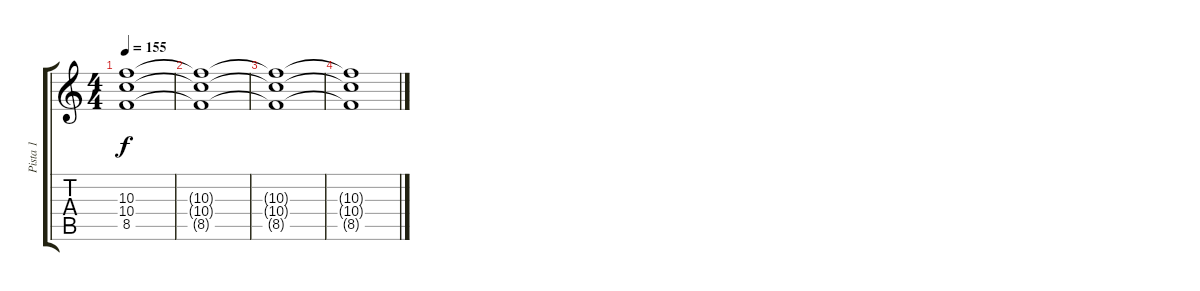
\track ("Pista 1" "Pista 1") {instrument overdrivenguitar}
\staff {score tabs}
\tuning (E4 B3 G3 D3 A2 E2) {hide}
\ts (4 4)
\tempo 155
\clef g2
\ks c
(10.3 10.4 8.5).1{dy f volume 0} |
(10.3{t} 10.4{t} 8.5{t}).1 |
(10.3{t} 10.4{t} 8.5{t}).1 |
(10.3{t} 10.4{t} 8.5{t}).1
